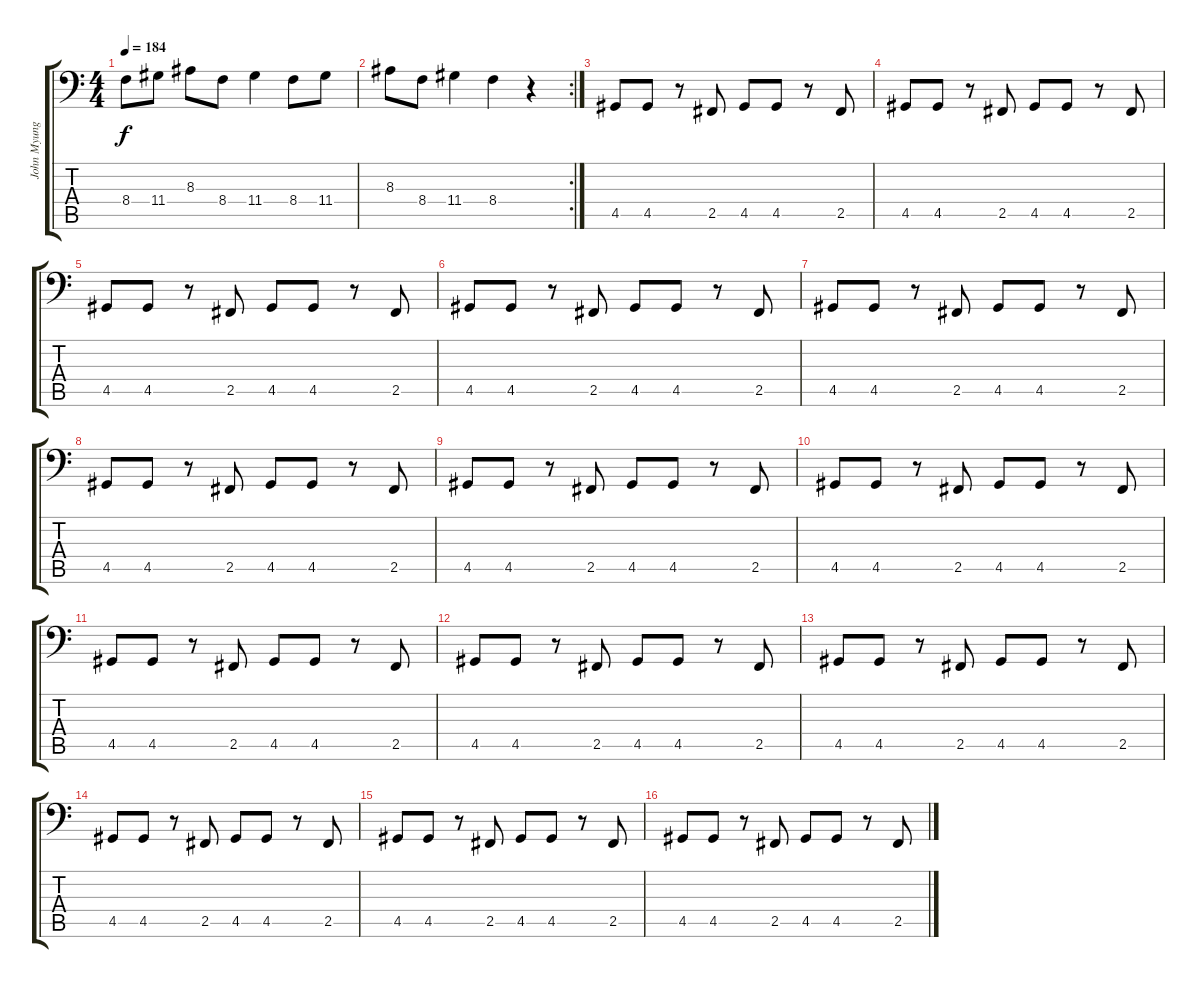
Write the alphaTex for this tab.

\track ("John Myung - 6 Strings Bass" "John Myung") {instrument electricbassfinger}
\staff {score tabs}
\tuning (C3 G2 D2 A1 E1 B0) {hide}
\ts (4 4)
\tempo 184
\clef f4
\ks c
8.4.8{dy f} 11.4.8 8.3.8 8.4.8 11.4.4 8.4.8 11.4.8 |
\rc 2
8.3.8 8.4.8 11.4.4 8.4.4 r.4 |
4.5.8 4.5.8 r.8 2.5.8 4.5.8 4.5.8 r.8 2.5.8 |
4.5.8 4.5.8 r.8 2.5.8 4.5.8 4.5.8 r.8 2.5.8 |
4.5.8 4.5.8 r.8 2.5.8 4.5.8 4.5.8 r.8 2.5.8 |
4.5.8 4.5.8 r.8 2.5.8 4.5.8 4.5.8 r.8 2.5.8 |
4.5.8 4.5.8 r.8 2.5.8 4.5.8 4.5.8 r.8 2.5.8 |
4.5.8 4.5.8 r.8 2.5.8 4.5.8 4.5.8 r.8 2.5.8 |
4.5.8 4.5.8 r.8 2.5.8 4.5.8 4.5.8 r.8 2.5.8 |
4.5.8 4.5.8 r.8 2.5.8 4.5.8 4.5.8 r.8 2.5.8 |
4.5.8 4.5.8 r.8 2.5.8 4.5.8 4.5.8 r.8 2.5.8 |
4.5.8 4.5.8 r.8 2.5.8 4.5.8 4.5.8 r.8 2.5.8 |
4.5.8 4.5.8 r.8 2.5.8 4.5.8 4.5.8 r.8 2.5.8 |
4.5.8 4.5.8 r.8 2.5.8 4.5.8 4.5.8 r.8 2.5.8 |
4.5.8 4.5.8 r.8 2.5.8 4.5.8 4.5.8 r.8 2.5.8 |
4.5.8 4.5.8 r.8 2.5.8 4.5.8 4.5.8 r.8 2.5.8
